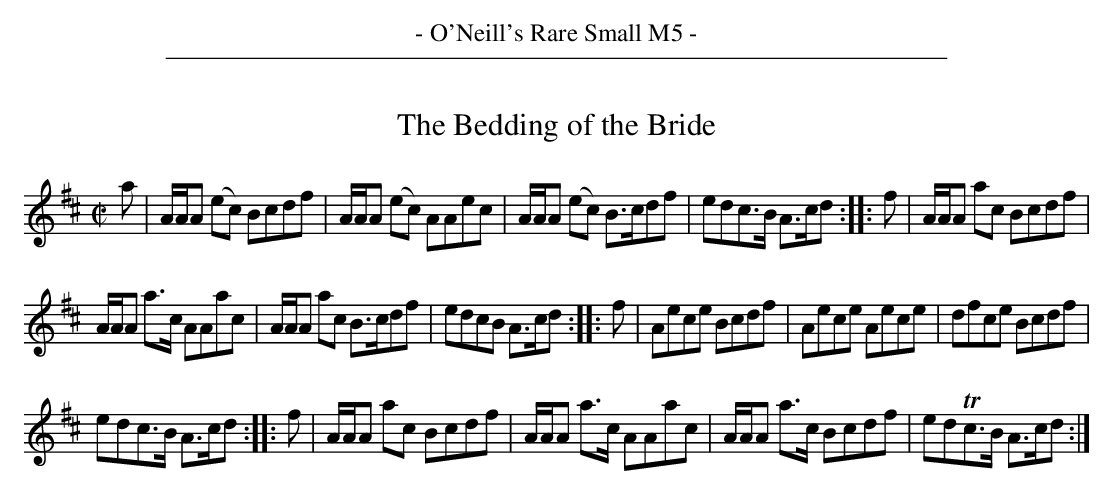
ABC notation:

X:1
T: The Bedding of the Bride
M: C|
L: 1/8
K: Amix
a |\
A/A/A (ec) Bcdf | A/A/A (ec) AAec | A/A/A (ec) B>cdf | edc>B A>cd :: f | A/A/A ac Bcdf |
A/A/A a>c AAac | A/A/A ac B>cdf | edcB A>cd :: f | Aece Bcdf | Aece Aece | dfce Bcdf |
edc>B A>cd :: f | A/A/A ac Bcdf | A/A/A a>c AAac | A/A/A a>c Bcdf | edTc>B A>cd :|
